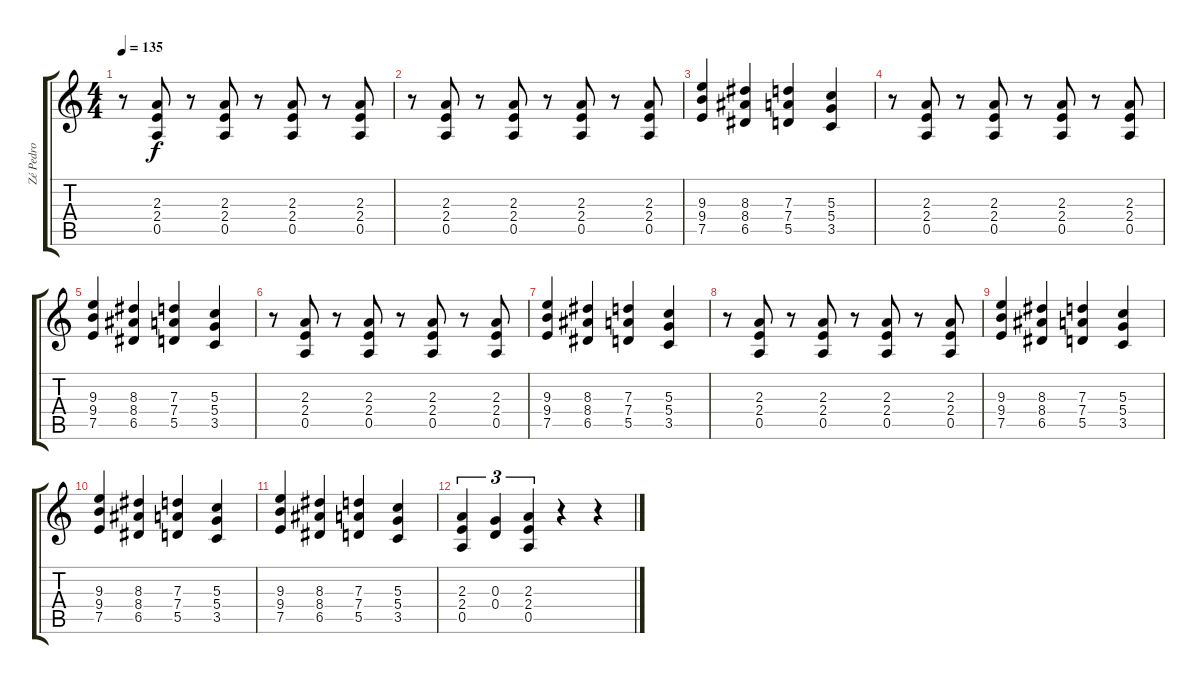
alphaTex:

\track ("Zé Pedro" "Zé Pedro") {instrument distortionguitar}
\staff {score tabs}
\tuning (E4 B3 G3 D3 A2 E2) {hide}
\ts (4 4)
\tempo 135
\clef g2
\ks c
r.8{dy f} (2.3 2.4 0.5).8 r.8 (2.3 2.4 0.5).8 r.8 (2.3 2.4 0.5).8 r.8 (2.3 2.4 0.5).8 |
r.8 (2.3 2.4 0.5).8 r.8 (2.3 2.4 0.5).8 r.8 (2.3 2.4 0.5).8 r.8 (2.3 2.4 0.5).8 |
(9.3 9.4 7.5).4 (8.3 8.4 6.5).4 (7.3 7.4 5.5).4 (5.3 5.4 3.5).4 |
r.8 (2.3 2.4 0.5).8 r.8 (2.3 2.4 0.5).8 r.8 (2.3 2.4 0.5).8 r.8 (2.3 2.4 0.5).8 |
(9.3 9.4 7.5).4 (8.3 8.4 6.5).4 (7.3 7.4 5.5).4 (5.3 5.4 3.5).4 |
r.8 (2.3 2.4 0.5).8 r.8 (2.3 2.4 0.5).8 r.8 (2.3 2.4 0.5).8 r.8 (2.3 2.4 0.5).8 |
(9.3 9.4 7.5).4 (8.3 8.4 6.5).4 (7.3 7.4 5.5).4 (5.3 5.4 3.5).4 |
r.8 (2.3 2.4 0.5).8 r.8 (2.3 2.4 0.5).8 r.8 (2.3 2.4 0.5).8 r.8 (2.3 2.4 0.5).8 |
(9.3 9.4 7.5).4 (8.3 8.4 6.5).4 (7.3 7.4 5.5).4 (5.3 5.4 3.5).4 |
(9.3 9.4 7.5).4 (8.3 8.4 6.5).4 (7.3 7.4 5.5).4 (5.3 5.4 3.5).4 |
(9.3 9.4 7.5).4 (8.3 8.4 6.5).4 (7.3 7.4 5.5).4 (5.3 5.4 3.5).4 |
(2.3 2.4 0.5).4{tu (3 2)} (0.3 0.4).4{tu (3 2)} (2.3 2.4 0.5).4{tu (3 2)} r.4 r.4
